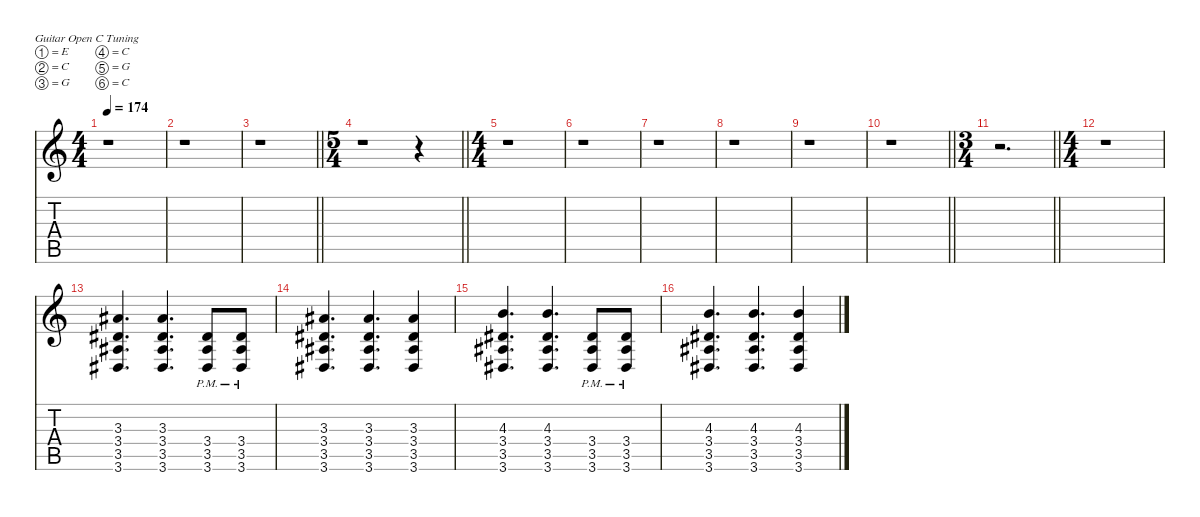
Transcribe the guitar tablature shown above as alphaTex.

\defaultSystemsLayout 4
\hideDynamics
\bracketExtendMode nobrackets
\singleTrackTrackNamePolicy hidden
\multiTrackTrackNamePolicy hidden
\firstSystemTrackNameMode fullname
\firstSystemTrackNameOrientation horizontal
\otherSystemsTrackNameOrientation horizontal
\track ("Guitar 2" "s.guit.") {instrument acousticguitarsteel}
\staff {score tabs}
\tuning (E4 C4 G3 C3 G2 C2)
\ts (4 4)
\tempo 174
\clef g2
\ks c
r.1{dy pp beam Down} |
r.1{beam Down} |
\barLineRight lightlight
r.1{beam Down} |
\ts (5 4)
\beaming (8 6 4)
\barLineRight lightlight
r.1{beam Down} r.4{beam Down} |
\ts (4 4)
\beaming (8 2 2 2 2)
r.1{beam Down} |
r.1{beam Down} |
r.1{beam Down} |
r.1{beam Down} |
r.1{beam Down} |
\barLineRight lightlight
r.1{beam Down} |
\ts (3 4)
\beaming (8 2 2 2)
\barLineRight lightlight
r.2{d beam Down} |
\ts (4 4)
\beaming (8 2 2 2 2)
r.1{beam Down} |
(3.3{acc #} 3.4{acc #} 3.5{acc #} 3.6{acc #}).4{d beam Up} (3.3{acc #} 3.4{acc #} 3.5{acc #} 3.6{acc #}).4{d beam Up} (3.4{pm acc #} 3.5{pm acc #} 3.6{pm acc #}).8{beam Up} (3.4{pm acc #} 3.5{pm acc #} 3.6{pm acc #}).8{beam Up} |
(3.3{acc #} 3.4{acc #} 3.5{acc #} 3.6{acc #}).4{d beam Up} (3.3{acc #} 3.4{acc #} 3.5{acc #} 3.6{acc #}).4{d beam Up} (3.3{acc #} 3.4{acc #} 3.5{acc #} 3.6{acc #}).4{beam Up} |
(4.3 3.4{acc #} 3.5{acc #} 3.6{acc #}).4{d beam Up} (4.3 3.4{acc #} 3.5{acc #} 3.6{acc #}).4{d beam Up} (3.4{pm acc #} 3.5{pm acc #} 3.6{pm acc #}).8{beam Up} (3.4{pm acc #} 3.5{pm acc #} 3.6{pm acc #}).8{beam Up} |
(4.3 3.4{acc #} 3.5{acc #} 3.6{acc #}).4{d beam Up} (4.3 3.4{acc #} 3.5{acc #} 3.6{acc #}).4{d beam Up} (4.3 3.4{acc #} 3.5{acc #} 3.6{acc #}).4{beam Up}
